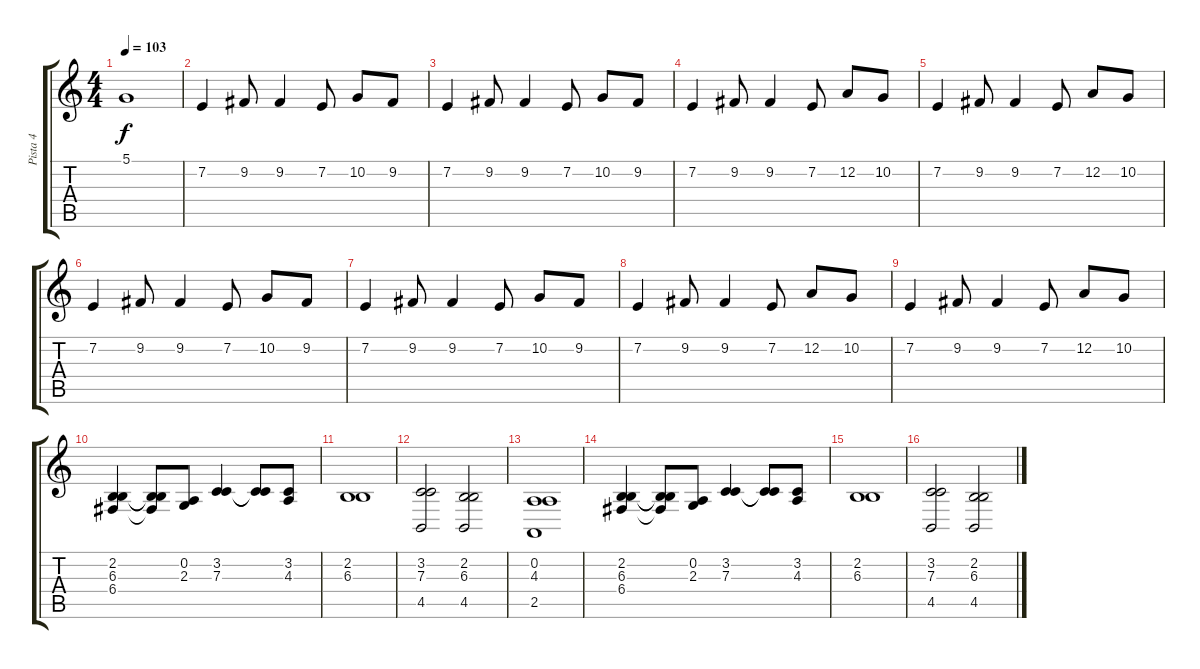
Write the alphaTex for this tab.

\track ("Pista 4" "Pista 4") {instrument stringensemble1}
\staff {score tabs}
\tuning (D4 A3 F3 C3 G2 C2) {hide}
\ts (4 4)
\tempo 103
\clef g2
\ks c
5.1.1{dy f} |
7.2.4 9.2.8 9.2.4 7.2.8 10.2.8 9.2.8 |
7.2.4 9.2.8 9.2.4 7.2.8 10.2.8 9.2.8 |
7.2.4 9.2.8 9.2.4 7.2.8 12.2.8 10.2.8 |
7.2.4 9.2.8 9.2.4 7.2.8 12.2.8 10.2.8 |
7.2.4 9.2.8 9.2.4 7.2.8 10.2.8 9.2.8 |
7.2.4 9.2.8 9.2.4 7.2.8 10.2.8 9.2.8 |
7.2.4 9.2.8 9.2.4 7.2.8 12.2.8 10.2.8 |
7.2.4 9.2.8 9.2.4 7.2.8 12.2.8 10.2.8 |
(2.2 6.3 6.4).4 (2.2{t} 6.3{t} 6.4{t}).8 (0.2 2.3).8 (3.2 7.3).4 (3.2{t} 7.3{t}).8 (3.2 4.3).8 |
(2.2 6.3).1 |
(3.2 7.3 4.5).2 (2.2 6.3 4.5).2 |
(0.2 4.3 2.5).1 |
(2.2 6.3 6.4).4 (2.2{t} 6.3{t} 6.4{t}).8 (0.2 2.3).8 (3.2 7.3).4 (3.2{t} 7.3{t}).8 (3.2 4.3).8 |
(2.2 6.3).1 |
(3.2 7.3 4.5).2 (2.2 6.3 4.5).2
